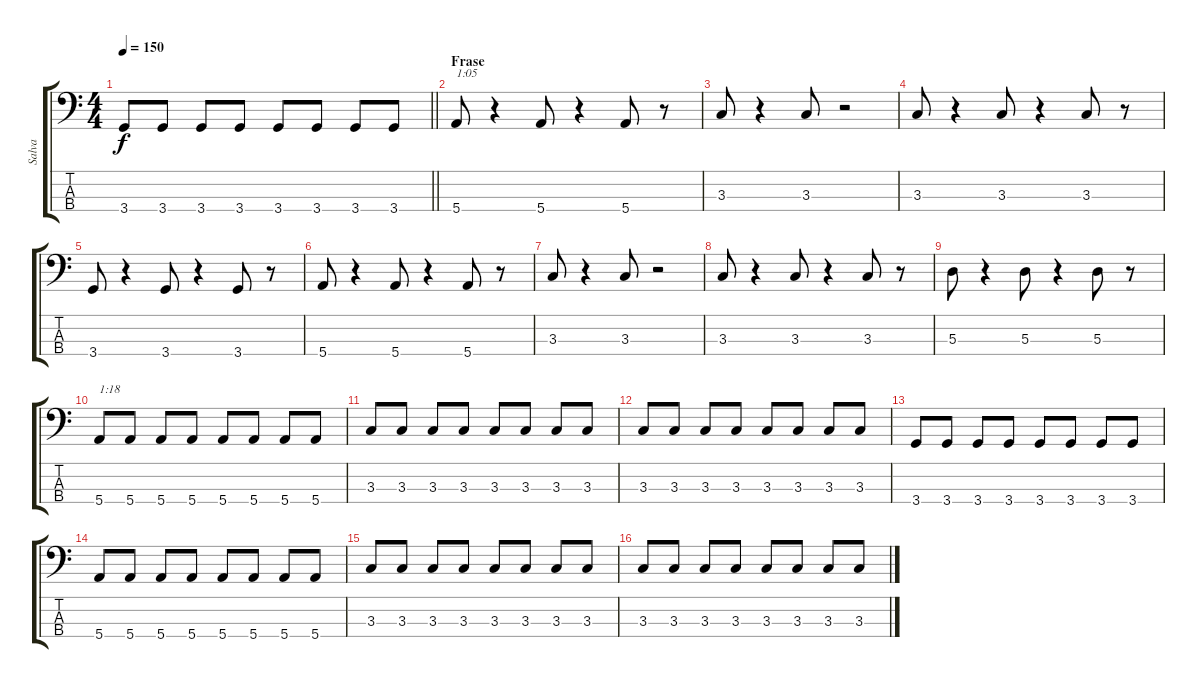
\track ("Salva" "Salva") {instrument electricbassfinger}
\staff {score tabs}
\tuning (G2 D2 A1 E1) {hide}
\ts (4 4)
\tempo 150
\clef f4
\barLineRight lightlight
\ks c
3.4.8{dy f} 3.4.8 3.4.8 3.4.8 3.4.8 3.4.8 3.4.8 3.4.8 |
\section ("" "Frase")
5.4.8{txt "1:05"} r.4 5.4.8 r.4 5.4.8 r.8 |
3.3.8 r.4 3.3.8 r.2 |
3.3.8 r.4 3.3.8 r.4 3.3.8 r.8 |
3.4.8 r.4 3.4.8 r.4 3.4.8 r.8 |
5.4.8 r.4 5.4.8 r.4 5.4.8 r.8 |
3.3.8 r.4 3.3.8 r.2 |
3.3.8 r.4 3.3.8 r.4 3.3.8 r.8 |
5.3.8 r.4 5.3.8 r.4 5.3.8 r.8 |
5.4.8{txt "1:18"} 5.4.8 5.4.8 5.4.8 5.4.8 5.4.8 5.4.8 5.4.8 |
3.3.8 3.3.8 3.3.8 3.3.8 3.3.8 3.3.8 3.3.8 3.3.8 |
3.3.8 3.3.8 3.3.8 3.3.8 3.3.8 3.3.8 3.3.8 3.3.8 |
3.4.8 3.4.8 3.4.8 3.4.8 3.4.8 3.4.8 3.4.8 3.4.8 |
5.4.8 5.4.8 5.4.8 5.4.8 5.4.8 5.4.8 5.4.8 5.4.8 |
3.3.8 3.3.8 3.3.8 3.3.8 3.3.8 3.3.8 3.3.8 3.3.8 |
3.3.8 3.3.8 3.3.8 3.3.8 3.3.8 3.3.8 3.3.8 3.3.8
